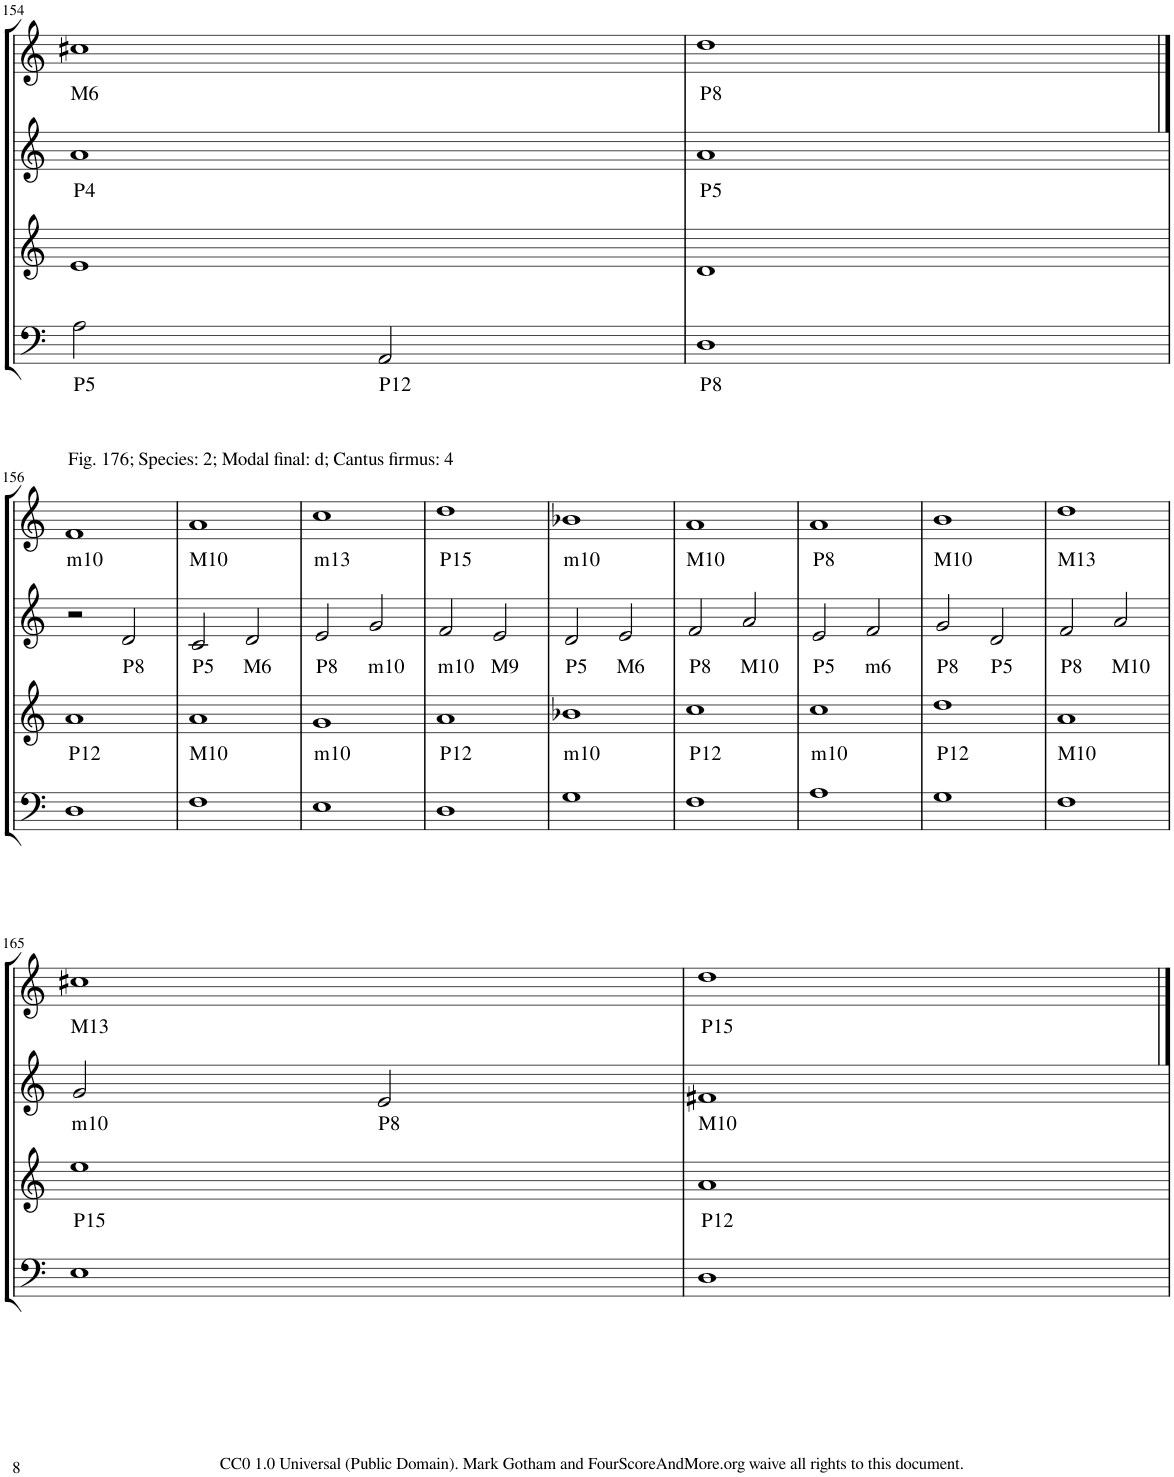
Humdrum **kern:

**kern	**text	**kern	**text	**kern	**text	**kern	**text
*part4	*part4	*part3	*part3	*part2	*part2	*part1	*part1
*staff4	*staff4	*staff3	*staff3	*staff2	*staff2	*staff1	*staff1
*I"Piano	*	*I"Piano	*	*I"Piano	*	*I"Piano	*
*I'Pno	*	*I'Pno	*	*I'Pno	*	*I'Pno	*
!!LO:PB:g=z
*clefF4	*	*clefG2	*	*clefG2	*	*clefG2	*
*k[]	*	*k[]	*	*k[]	*	*k[]	*
*M4/4	*	*M4/4	*	*M4/4	*	*M4/4	*
=154	=154	=154	=154	=154	=154	=154	=154
!	!LO:LY:b	!	!	!	!LO:LY:b	!	!LO:LY:b
2A\	P5	1e	.	1a	P4	1cc#X	M6
!	!LO:LY:b	!	!	!	!	!	!
2AA/	P12	.	.	.	.	.	.
=155	=155	=155	=155	=155	=155	=155	=155
!	!LO:LY:b	!	!	!	!LO:LY:b	!	!LO:LY:b
1D	P8	1d	.	1a	P5	1dd	P8
!!LO:LB:g=z
==156	==156	==156	==156	==156	==156	==156	==156
!	!	!	!	!	!	!LO:TX:a:t=Fig. 176; Species&colon; 2; Modal final&colon; d; Cantus firmus&colon; 4	!
!	!	!	!LO:LY:b	!	!	!	!LO:LY:b
1D	.	1a	P12	2r	.	1f	m10
!	!	!	!	!	!LO:LY:b	!	!
.	.	.	.	2d/	P8	.	.
=157	=157	=157	=157	=157	=157	=157	=157
!	!	!	!LO:LY:b	!	!LO:LY:b	!	!LO:LY:b
1F	.	1a	M10	2c/	P5	1a	M10
!	!	!	!	!	!LO:LY:b	!	!
.	.	.	.	2d/	M6	.	.
=158	=158	=158	=158	=158	=158	=158	=158
!	!	!	!LO:LY:b	!	!LO:LY:b	!	!LO:LY:b
1E	.	1g	m10	2e/	P8	1cc	m13
!	!	!	!	!	!LO:LY:b	!	!
.	.	.	.	2g/	m10	.	.
=159	=159	=159	=159	=159	=159	=159	=159
!	!	!	!LO:LY:b	!	!LO:LY:b	!	!LO:LY:b
1D	.	1a	P12	2f/	m10	1dd	P15
!	!	!	!	!	!LO:LY:b	!	!
.	.	.	.	2e/	M9	.	.
=160	=160	=160	=160	=160	=160	=160	=160
!	!	!	!LO:LY:b	!	!LO:LY:b	!	!LO:LY:b
1G	.	1b-X	m10	2d/	P5	1b-X	m10
!	!	!	!	!	!LO:LY:b	!	!
.	.	.	.	2e/	M6	.	.
=161	=161	=161	=161	=161	=161	=161	=161
!	!	!	!LO:LY:b	!	!LO:LY:b	!	!LO:LY:b
1F	.	1cc	P12	2f/	P8	1a	M10
!	!	!	!	!	!LO:LY:b	!	!
.	.	.	.	2a/	M10	.	.
=162	=162	=162	=162	=162	=162	=162	=162
!	!	!	!LO:LY:b	!	!LO:LY:b	!	!LO:LY:b
1A	.	1cc	m10	2e/	P5	1a	P8
!	!	!	!	!	!LO:LY:b	!	!
.	.	.	.	2f/	m6	.	.
=163	=163	=163	=163	=163	=163	=163	=163
!	!	!	!LO:LY:b	!	!LO:LY:b	!	!LO:LY:b
1G	.	1dd	P12	2g/	P8	1b	M10
!	!	!	!	!	!LO:LY:b	!	!
.	.	.	.	2d/	P5	.	.
=164	=164	=164	=164	=164	=164	=164	=164
!	!	!	!LO:LY:b	!	!LO:LY:b	!	!LO:LY:b
1F	.	1a	M10	2f/	P8	1dd	M13
!	!	!	!	!	!LO:LY:b	!	!
.	.	.	.	2a/	M10	.	.
!!LO:LB:g=z
=165	=165	=165	=165	=165	=165	=165	=165
!	!	!	!LO:LY:b	!	!LO:LY:b	!	!LO:LY:b
1E	.	1ee	P15	2g/	m10	1cc#X	M13
!	!	!	!	!	!LO:LY:b	!	!
.	.	.	.	2e/	P8	.	.
=166	=166	=166	=166	=166	=166	=166	=166
!	!	!	!LO:LY:b	!	!LO:LY:b	!	!LO:LY:b
1D	.	1a	P12	1f#X	M10	1dd	P15
==	==	==	==	==	==	==	==
*-	*-	*-	*-	*-	*-	*-	*-
